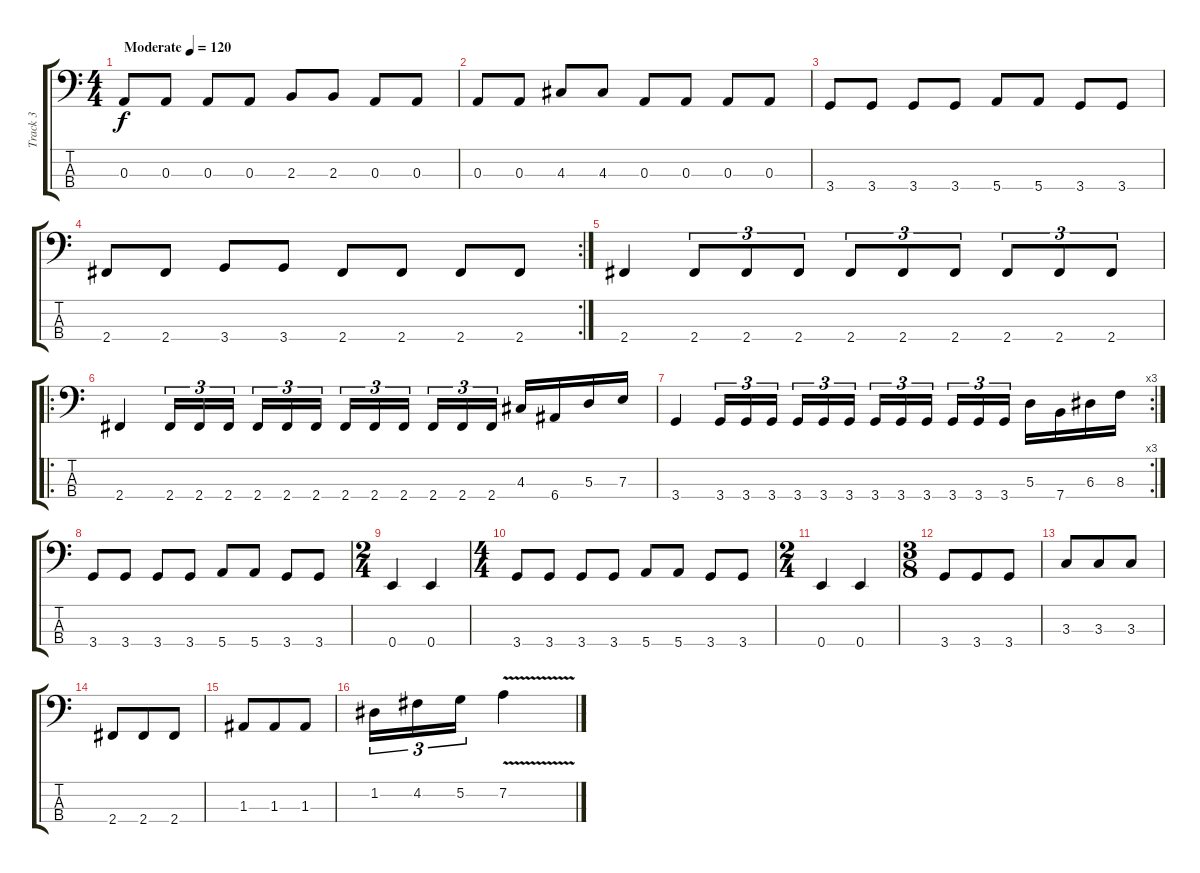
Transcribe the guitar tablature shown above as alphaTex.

\track ("Track 3" "Track 3") {instrument electricbassfinger}
\staff {score tabs}
\tuning (G2 D2 A1 E1) {hide}
\ts (4 4)
\tempo (120 "Moderate")
\clef f4
\ks c
0.3.8{dy f instrument electricbassfinger} 0.3.8 0.3.8 0.3.8 2.3.8 2.3.8 0.3.8 0.3.8 |
0.3.8 0.3.8 4.3.8 4.3.8 0.3.8 0.3.8 0.3.8 0.3.8 |
3.4.8 3.4.8 3.4.8 3.4.8 5.4.8 5.4.8 3.4.8 3.4.8 |
\rc 2
2.4.8 2.4.8 3.4.8 3.4.8 2.4.8 2.4.8 2.4.8 2.4.8 |
2.4.4 2.4.8{tu (3 2)} 2.4.8{tu (3 2)} 2.4.8{tu (3 2)} 2.4.8{tu (3 2)} 2.4.8{tu (3 2)} 2.4.8{tu (3 2)} 2.4.8{tu (3 2)} 2.4.8{tu (3 2)} 2.4.8{tu (3 2)} |
\ro
2.4.4 2.4.16{tu (3 2)} 2.4.16{tu (3 2)} 2.4.16{tu (3 2) beam splitsecondary} 2.4.16{tu (3 2)} 2.4.16{tu (3 2)} 2.4.16{tu (3 2)} 2.4.16{tu (3 2)} 2.4.16{tu (3 2)} 2.4.16{tu (3 2) beam splitsecondary} 2.4.16{tu (3 2)} 2.4.16{tu (3 2)} 2.4.16{tu (3 2)} 4.3.16 6.4.16 5.3.16 7.3.16 |
\rc 3
3.4.4 3.4.16{tu (3 2)} 3.4.16{tu (3 2)} 3.4.16{tu (3 2) beam splitsecondary} 3.4.16{tu (3 2)} 3.4.16{tu (3 2)} 3.4.16{tu (3 2)} 3.4.16{tu (3 2)} 3.4.16{tu (3 2)} 3.4.16{tu (3 2) beam splitsecondary} 3.4.16{tu (3 2)} 3.4.16{tu (3 2)} 3.4.16{tu (3 2)} 5.3.16 7.4.16 6.3.16 8.3.16 |
3.4.8 3.4.8 3.4.8 3.4.8 5.4.8 5.4.8 3.4.8 3.4.8 |
\ts (2 4)
0.4.4 0.4.4 |
\ts (4 4)
3.4.8 3.4.8 3.4.8 3.4.8 5.4.8 5.4.8 3.4.8 3.4.8 |
\ts (2 4)
0.4.4 0.4.4 |
\ts (3 8)
3.4.8 3.4.8 3.4.8 |
3.3.8 3.3.8 3.3.8 |
2.4.8 2.4.8 2.4.8 |
1.3.8 1.3.8 1.3.8 |
1.2.16{tu (3 2)} 4.2.16{tu (3 2)} 5.2.16{tu (3 2)} 7.2{v}.4
